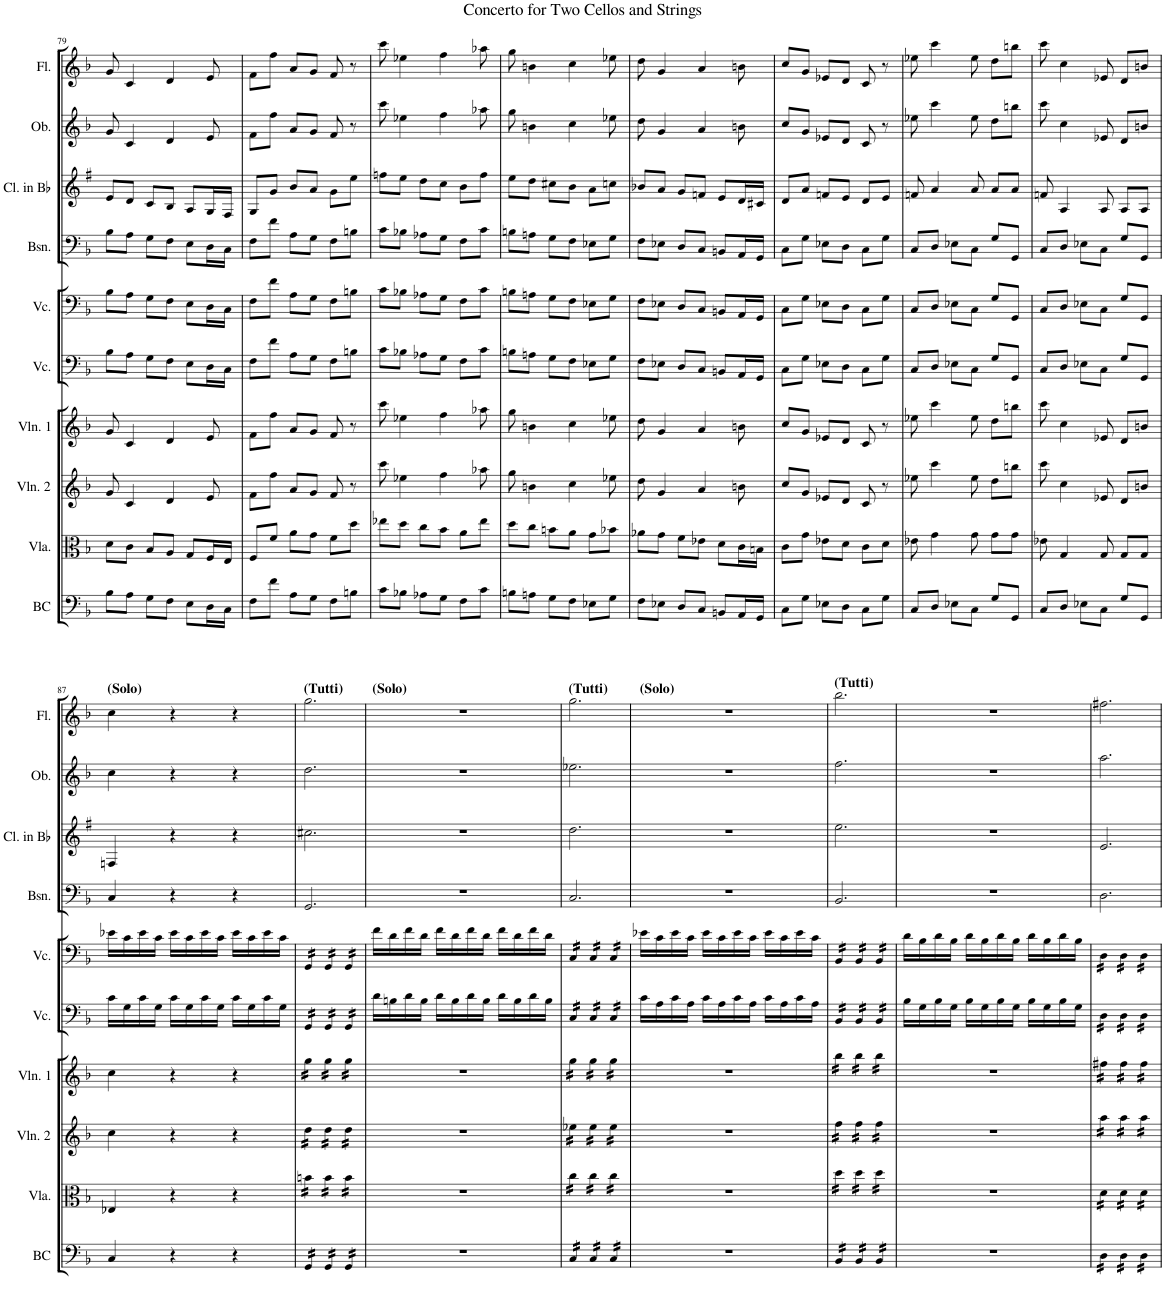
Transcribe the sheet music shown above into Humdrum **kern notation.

**kern	**kern	**kern	**kern	**kern	**kern	**kern	**kern	**kern	**kern
*part10	*part9	*part8	*part7	*part6	*part5	*part4	*part3	*part2	*part1
*staff10	*staff9	*staff8	*staff7	*staff6	*staff5	*staff4	*staff3	*staff2	*staff1
*I"Basso Continuo	*I"Viola	*I"Violin 2	*I"Violin 1	*I"Violoncello	*I"Violoncello	*I"Bassoon	*I"Clarinet in Bb	*I"Oboe	*I"Flute
*I'BC	*I'Vla.	*I'Vln. 2	*I'Vln. 1	*I'Vc.	*I'Vc.	*I'Bsn.	*I'Cl. in Bb	*I'Ob.	*I'Fl.
!!LO:PB:g=z
*clefF4	*clefC3	*clefG2	*clefG2	*clefF4	*clefF4	*clefF4	*clefG2	*clefG2	*clefG2
*	*	*	*	*	*	*	*Trd1c2	*	*
*k[b-]	*k[b-]	*k[b-]	*k[b-]	*k[b-]	*k[b-]	*k[b-]	*k[f#]	*k[b-]	*k[b-]
*M3/4	*M3/4	*M3/4	*M3/4	*M3/4	*M3/4	*M3/4	*M3/4	*M3/4	*M3/4
=79	=79	=79	=79	=79	=79	=79	=79	=79	=79
8B-\L	8d\L	8g/	8g/	8B-\L	8B-\L	8B-\L	8e/L	8g/	8g/
8A\J	8c\J	4c/	4c/	8A\J	8A\J	8A\J	8d/J	4c/	4c/
8G\L	8B-/L	.	.	8G\L	8G\L	8G\L	8c/L	.	.
8F\J	8A/J	4d/	4d/	8F\J	8F\J	8F\J	8B/J	4d/	4d/
8E\L	8G/L	.	.	8E\L	8E\L	8E\L	8A/L	.	.
16D\L	16F/L	8e/	8e/	16D\L	16D\L	16D\L	16G/L	8e/	8e/
16C\JJ	16E/JJ	.	.	16C\JJ	16C\JJ	16C\JJ	16F#/JJ	.	.
=80	=80	=80	=80	=80	=80	=80	=80	=80	=80
8F\L	8F/L	8f\L	8f\L	8F\L	8F\L	8F\L	8G/L	8f\L	8f\L
8f\J	8f/J	8ff\J	8ff\J	8f\J	8f\J	8f\J	8g/J	8ff\J	8ff\J
8A\L	8a\L	8a/L	8a/L	8A\L	8A\L	8A\L	8b/L	8a/L	8a/L
8G\J	8g\J	8g/J	8g/J	8G\J	8G\J	8G\J	8a/J	8g/J	8g/J
8F\L	8f\L	8f/	8f/	8F\L	8F\L	8F\L	8g\L	8f/	8f/
8Bn\J	8dd\J	8r	8r	8Bn\J	8Bn\J	8Bn\J	8ee\J	8r	8r
=81	=81	=81	=81	=81	=81	=81	=81	=81	=81
8c\L	8ee-X\L	8ccc\	8ccc\	8c\L	8c\L	8c\L	8ffn\L	8ccc\	8ccc\
8B-X\J	8dd\J	4ee-X\	4ee-X\	8B-X\J	8B-X\J	8B-X\J	8ee\J	4ee-X\	4ee-X\
8A-X\L	8cc\L	.	.	8A-X\L	8A-X\L	8A-X\L	8dd\L	.	.
8G\J	8b-\J	4ff\	4ff\	8G\J	8G\J	8G\J	8cc\J	4ff\	4ff\
8F\L	8a\L	.	.	8F\L	8F\L	8F\L	8b\L	.	.
8c\J	8ee-\J	8aa-X\	8aa-X\	8c\J	8c\J	8c\J	8ff\J	8aa-X\	8aa-X\
=82	=82	=82	=82	=82	=82	=82	=82	=82	=82
8Bn\L	8dd\L	8gg\	8gg\	8Bn\L	8Bn\L	8Bn\L	8ee\L	8gg\	8gg\
8An\J	8cc\J	4bn\	4bn\	8An\J	8An\J	8An\J	8dd\J	4bn\	4bn\
8G\L	8bn\L	.	.	8G\L	8G\L	8G\L	8cc#X\L	.	.
8F\J	8a\J	4cc\	4cc\	8F\J	8F\J	8F\J	8b\J	4cc\	4cc\
8E-X\L	8g\L	.	.	8E-X\L	8E-X\L	8E-X\L	8a\L	.	.
8G\J	8b-X\J	8ee-X\	8ee-X\	8G\J	8G\J	8G\J	8ccn\J	8ee-X\	8ee-X\
=83	=83	=83	=83	=83	=83	=83	=83	=83	=83
8F\L	8a-X\L	8dd\	8dd\	8F\L	8F\L	8F\L	8b-X/L	8dd\	8dd\
8E-X\J	8g\J	4g/	4g/	8E-X\J	8E-X\J	8E-X\J	8a/J	4g/	4g/
8D/L	8f\L	.	.	8D/L	8D/L	8D/L	8g/L	.	.
8C/J	8e-X\J	4a/	4a/	8C/J	8C/J	8C/J	8fn/J	4a/	4a/
8BBn/L	8d\L	.	.	8BBn/L	8BBn/L	8BBn/L	8e/L	.	.
16AA/L	16c\L	8bn\	8bn\	16AA/L	16AA/L	16AA/L	16d/L	8bn\	8bn\
16GG/JJ	16Bn\JJ	.	.	16GG/JJ	16GG/JJ	16GG/JJ	16c#X/JJ	.	.
=84	=84	=84	=84	=84	=84	=84	=84	=84	=84
8C\L	8c\L	8cc/L	8cc/L	8C\L	8C\L	8C\L	8d/L	8cc/L	8cc/L
8G\J	8g\J	8g/J	8g/J	8G\J	8G\J	8G\J	8a/J	8g/J	8g/J
8E-X\L	8e-X\L	8e-X/L	8e-X/L	8E-X\L	8E-X\L	8E-X\L	8fn/L	8e-X/L	8e-X/L
8D\J	8d\J	8d/J	8d/J	8D\J	8D\J	8D\J	8e/J	8d/J	8d/J
8C\L	8c\L	8c/	8c/	8C\L	8C\L	8C\L	8d/L	8c/	8c/
8G\J	8d\J	8r	8r	8G\J	8G\J	8G\J	8e/J	8r	8r
=85	=85	=85	=85	=85	=85	=85	=85	=85	=85
8C/L	8e-X\	8ee-X\	8ee-X\	8C/L	8C/L	8C/L	8fn/	8ee-X\	8ee-X\
8D/J	4g\	4ccc\	4ccc\	8D/J	8D/J	8D/J	4a/	4ccc\	4ccc\
8E-X\L	.	.	.	8E-X\L	8E-X\L	8E-X\L	.	.	.
8C\J	8g\	8ee-\	8ee-\	8C\J	8C\J	8C\J	8a/	8ee-\	8ee-\
8G/L	8g\L	8dd\L	8dd\L	8G/L	8G/L	8G/L	8a/L	8dd\L	8dd\L
8GG/J	8g\J	8bbn\J	8bbn\J	8GG/J	8GG/J	8GG/J	8a/J	8bbn\J	8bbn\J
=86	=86	=86	=86	=86	=86	=86	=86	=86	=86
8C/L	8e-X\	8ccc\	8ccc\	8C/L	8C/L	8C/L	8fn/	8ccc\	8ccc\
8D/J	4G/	4cc\	4cc\	8D/J	8D/J	8D/J	4A/	4cc\	4cc\
8E-X\L	.	.	.	8E-X\L	8E-X\L	8E-X\L	.	.	.
8C\J	8G/	8e-X/	8e-X/	8C\J	8C\J	8C\J	8A/	8e-X/	8e-X/
8G/L	8G/L	8d/L	8d/L	8G/L	8G/L	8G/L	8A/L	8d/L	8d/L
8GG/J	8G/J	8bn/J	8bn/J	8GG/J	8GG/J	8GG/J	8A/J	8bn/J	8bn/J
!!LO:LB:g=z
=87	=87	=87	=87	=87	=87	=87	=87	=87	=87
!	!	!	!	!	!	!	!	!	!LO:TX:a:B:t=(Solo)
4C/	4E-X/	4cc\	4cc\	16c\LL	16e-X\LL	4C/	4Fn/	4cc\	4cc\
.	.	.	.	16G\	16c\	.	.	.	.
.	.	.	.	16c\	16e-\	.	.	.	.
.	.	.	.	16G\JJ	16c\JJ	.	.	.	.
4r	4r	4r	4r	16c\LL	16e-\LL	4r	4r	4r	4r
.	.	.	.	16G\	16c\	.	.	.	.
.	.	.	.	16c\	16e-\	.	.	.	.
.	.	.	.	16G\JJ	16c\JJ	.	.	.	.
4r	4r	4r	4r	16c\LL	16e-\LL	4r	4r	4r	4r
.	.	.	.	16G\	16c\	.	.	.	.
.	.	.	.	16c\	16e-\	.	.	.	.
.	.	.	.	16G\JJ	16c\JJ	.	.	.	.
=88	=88	=88	=88	=88	=88	=88	=88	=88	=88
!	!	!	!	!	!	!	!	!	!LO:TX:a:B:t=(Tutti)
*tremolo	*	*	*	*	*	*	*	*	*
*	*tremolo	*	*	*	*	*	*	*	*
*	*	*tremolo	*	*	*	*	*	*	*
*	*	*	*tremolo	*	*	*	*	*	*
*	*	*	*	*tremolo	*	*	*	*	*
*	*	*	*	*	*tremolo	*	*	*	*
16GG/LL	16bn\LL	16dd\LL	16gg\LL	16GG/LL	16GG/LL	2.GG/	2.cc#X\	2.dd\	2.gg\
16GG/	16bn\	16dd\	16gg\	16GG/	16GG/	.	.	.	.
16GG/	16bn\	16dd\	16gg\	16GG/	16GG/	.	.	.	.
16GG/JJ	16bn\JJ	16dd\JJ	16gg\JJ	16GG/JJ	16GG/JJ	.	.	.	.
16GG/LL	16b\LL	16dd\LL	16gg\LL	16GG/LL	16GG/LL	.	.	.	.
16GG/	16b\	16dd\	16gg\	16GG/	16GG/	.	.	.	.
16GG/	16b\	16dd\	16gg\	16GG/	16GG/	.	.	.	.
16GG/JJ	16b\JJ	16dd\JJ	16gg\JJ	16GG/JJ	16GG/JJ	.	.	.	.
16GG/LL	16b\LL	16dd\LL	16gg\LL	16GG/LL	16GG/LL	.	.	.	.
16GG/	16b\	16dd\	16gg\	16GG/	16GG/	.	.	.	.
16GG/	16b\	16dd\	16gg\	16GG/	16GG/	.	.	.	.
16GG/JJ	16b\JJ	16dd\JJ	16gg\JJ	16GG/JJ	16GG/JJ	.	.	.	.
*	*	*	*	*	*Xtremolo	*	*	*	*
*	*	*	*	*Xtremolo	*	*	*	*	*
=89	=89	=89	=89	=89	=89	=89	=89	=89	=89
!	!	!	!	!	!	!	!	!	!LO:TX:a:B:t=(Solo)
2.r	2.r	2.r	2.r	16d\LL	16f\LL	2.r	2.r	2.r	2.r
.	.	.	.	16Bn\	16d\	.	.	.	.
.	.	.	.	16d\	16f\	.	.	.	.
.	.	.	.	16B\JJ	16d\JJ	.	.	.	.
.	.	.	.	16d\LL	16f\LL	.	.	.	.
.	.	.	.	16B\	16d\	.	.	.	.
.	.	.	.	16d\	16f\	.	.	.	.
.	.	.	.	16B\JJ	16d\JJ	.	.	.	.
.	.	.	.	16d\LL	16f\LL	.	.	.	.
.	.	.	.	16B\	16d\	.	.	.	.
.	.	.	.	16d\	16f\	.	.	.	.
.	.	.	.	16B\JJ	16d\JJ	.	.	.	.
=90	=90	=90	=90	=90	=90	=90	=90	=90	=90
!	!	!	!	!	!	!	!	!	!LO:TX:a:B:t=(Tutti)
*	*	*	*	*tremolo	*	*	*	*	*
*	*	*	*	*	*tremolo	*	*	*	*
16C/LL	16cc\LL	16ee-X\LL	16gg\LL	16C/LL	16C/LL	2.C/	2.dd\	2.ee-X\	2.gg\
16C/	16cc\	16ee-X\	16gg\	16C/	16C/	.	.	.	.
16C/	16cc\	16ee-X\	16gg\	16C/	16C/	.	.	.	.
16C/JJ	16cc\JJ	16ee-X\JJ	16gg\JJ	16C/JJ	16C/JJ	.	.	.	.
16C/LL	16cc\LL	16ee-\LL	16gg\LL	16C/LL	16C/LL	.	.	.	.
16C/	16cc\	16ee-\	16gg\	16C/	16C/	.	.	.	.
16C/	16cc\	16ee-\	16gg\	16C/	16C/	.	.	.	.
16C/JJ	16cc\JJ	16ee-\JJ	16gg\JJ	16C/JJ	16C/JJ	.	.	.	.
16C/LL	16cc\LL	16ee-\LL	16gg\LL	16C/LL	16C/LL	.	.	.	.
16C/	16cc\	16ee-\	16gg\	16C/	16C/	.	.	.	.
16C/	16cc\	16ee-\	16gg\	16C/	16C/	.	.	.	.
16C/JJ	16cc\JJ	16ee-\JJ	16gg\JJ	16C/JJ	16C/JJ	.	.	.	.
*	*	*	*	*	*Xtremolo	*	*	*	*
*	*	*	*	*Xtremolo	*	*	*	*	*
=91	=91	=91	=91	=91	=91	=91	=91	=91	=91
!	!	!	!	!	!	!	!	!	!LO:TX:a:B:t=(Solo)
2.r	2.r	2.r	2.r	16c\LL	16e-X\LL	2.r	2.r	2.r	2.r
.	.	.	.	16A\	16c\	.	.	.	.
.	.	.	.	16c\	16e-\	.	.	.	.
.	.	.	.	16A\JJ	16c\JJ	.	.	.	.
.	.	.	.	16c\LL	16e-\LL	.	.	.	.
.	.	.	.	16A\	16c\	.	.	.	.
.	.	.	.	16c\	16e-\	.	.	.	.
.	.	.	.	16A\JJ	16c\JJ	.	.	.	.
.	.	.	.	16c\LL	16e-\LL	.	.	.	.
.	.	.	.	16A\	16c\	.	.	.	.
.	.	.	.	16c\	16e-\	.	.	.	.
.	.	.	.	16A\JJ	16c\JJ	.	.	.	.
=92	=92	=92	=92	=92	=92	=92	=92	=92	=92
!	!	!	!	!	!	!	!	!	!LO:TX:a:B:t=(Tutti)
*	*	*	*	*tremolo	*	*	*	*	*
*	*	*	*	*	*tremolo	*	*	*	*
16BB-/LL	16dd\LL	16ff\LL	16bb-\LL	16BB-/LL	16BB-/LL	2.BB-/	2.ee\	2.ff\	2.bb-\
16BB-/	16dd\	16ff\	16bb-\	16BB-/	16BB-/	.	.	.	.
16BB-/	16dd\	16ff\	16bb-\	16BB-/	16BB-/	.	.	.	.
16BB-/JJ	16dd\JJ	16ff\JJ	16bb-\JJ	16BB-/JJ	16BB-/JJ	.	.	.	.
16BB-/LL	16dd\LL	16ff\LL	16bb-\LL	16BB-/LL	16BB-/LL	.	.	.	.
16BB-/	16dd\	16ff\	16bb-\	16BB-/	16BB-/	.	.	.	.
16BB-/	16dd\	16ff\	16bb-\	16BB-/	16BB-/	.	.	.	.
16BB-/JJ	16dd\JJ	16ff\JJ	16bb-\JJ	16BB-/JJ	16BB-/JJ	.	.	.	.
16BB-/LL	16dd\LL	16ff\LL	16bb-\LL	16BB-/LL	16BB-/LL	.	.	.	.
16BB-/	16dd\	16ff\	16bb-\	16BB-/	16BB-/	.	.	.	.
16BB-/	16dd\	16ff\	16bb-\	16BB-/	16BB-/	.	.	.	.
16BB-/JJ	16dd\JJ	16ff\JJ	16bb-\JJ	16BB-/JJ	16BB-/JJ	.	.	.	.
*	*	*	*	*	*Xtremolo	*	*	*	*
*	*	*	*	*Xtremolo	*	*	*	*	*
=93	=93	=93	=93	=93	=93	=93	=93	=93	=93
2.r	2.r	2.r	2.r	16B-\LL	16d\LL	2.r	2.r	2.r	2.r
.	.	.	.	16G\	16B-\	.	.	.	.
.	.	.	.	16B-\	16d\	.	.	.	.
.	.	.	.	16G\JJ	16B-\JJ	.	.	.	.
.	.	.	.	16B-\LL	16d\LL	.	.	.	.
.	.	.	.	16G\	16B-\	.	.	.	.
.	.	.	.	16B-\	16d\	.	.	.	.
.	.	.	.	16G\JJ	16B-\JJ	.	.	.	.
.	.	.	.	16B-\LL	16d\LL	.	.	.	.
.	.	.	.	16G\	16B-\	.	.	.	.
.	.	.	.	16B-\	16d\	.	.	.	.
.	.	.	.	16G\JJ	16B-\JJ	.	.	.	.
=94	=94	=94	=94	=94	=94	=94	=94	=94	=94
*	*	*	*	*tremolo	*	*	*	*	*
*	*	*	*	*	*tremolo	*	*	*	*
16D\LL	16d\LL	16aa\LL	16ff#X\LL	16D\LL	16D\LL	2.D\	2.e/	2.aa\	2.ff#X\
16D\	16d\	16aa\	16ff#X\	16D\	16D\	.	.	.	.
16D\	16d\	16aa\	16ff#X\	16D\	16D\	.	.	.	.
16D\JJ	16d\JJ	16aa\JJ	16ff#X\JJ	16D\JJ	16D\JJ	.	.	.	.
16D\LL	16d\LL	16aa\LL	16ff#\LL	16D\LL	16D\LL	.	.	.	.
16D\	16d\	16aa\	16ff#\	16D\	16D\	.	.	.	.
16D\	16d\	16aa\	16ff#\	16D\	16D\	.	.	.	.
16D\JJ	16d\JJ	16aa\JJ	16ff#\JJ	16D\JJ	16D\JJ	.	.	.	.
16D\LL	16d\LL	16aa\LL	16ff#\LL	16D\LL	16D\LL	.	.	.	.
16D\	16d\	16aa\	16ff#\	16D\	16D\	.	.	.	.
16D\	16d\	16aa\	16ff#\	16D\	16D\	.	.	.	.
16D\JJ	16d\JJ	16aa\JJ	16ff#\JJ	16D\JJ	16D\JJ	.	.	.	.
*	*	*	*	*	*Xtremolo	*	*	*	*
*	*	*	*	*Xtremolo	*	*	*	*	*
*	*	*	*Xtremolo	*	*	*	*	*	*
*	*	*Xtremolo	*	*	*	*	*	*	*
*	*Xtremolo	*	*	*	*	*	*	*	*
*Xtremolo	*	*	*	*	*	*	*	*	*
=	=	=	=	=	=	=	=	=	=
*-	*-	*-	*-	*-	*-	*-	*-	*-	*-
